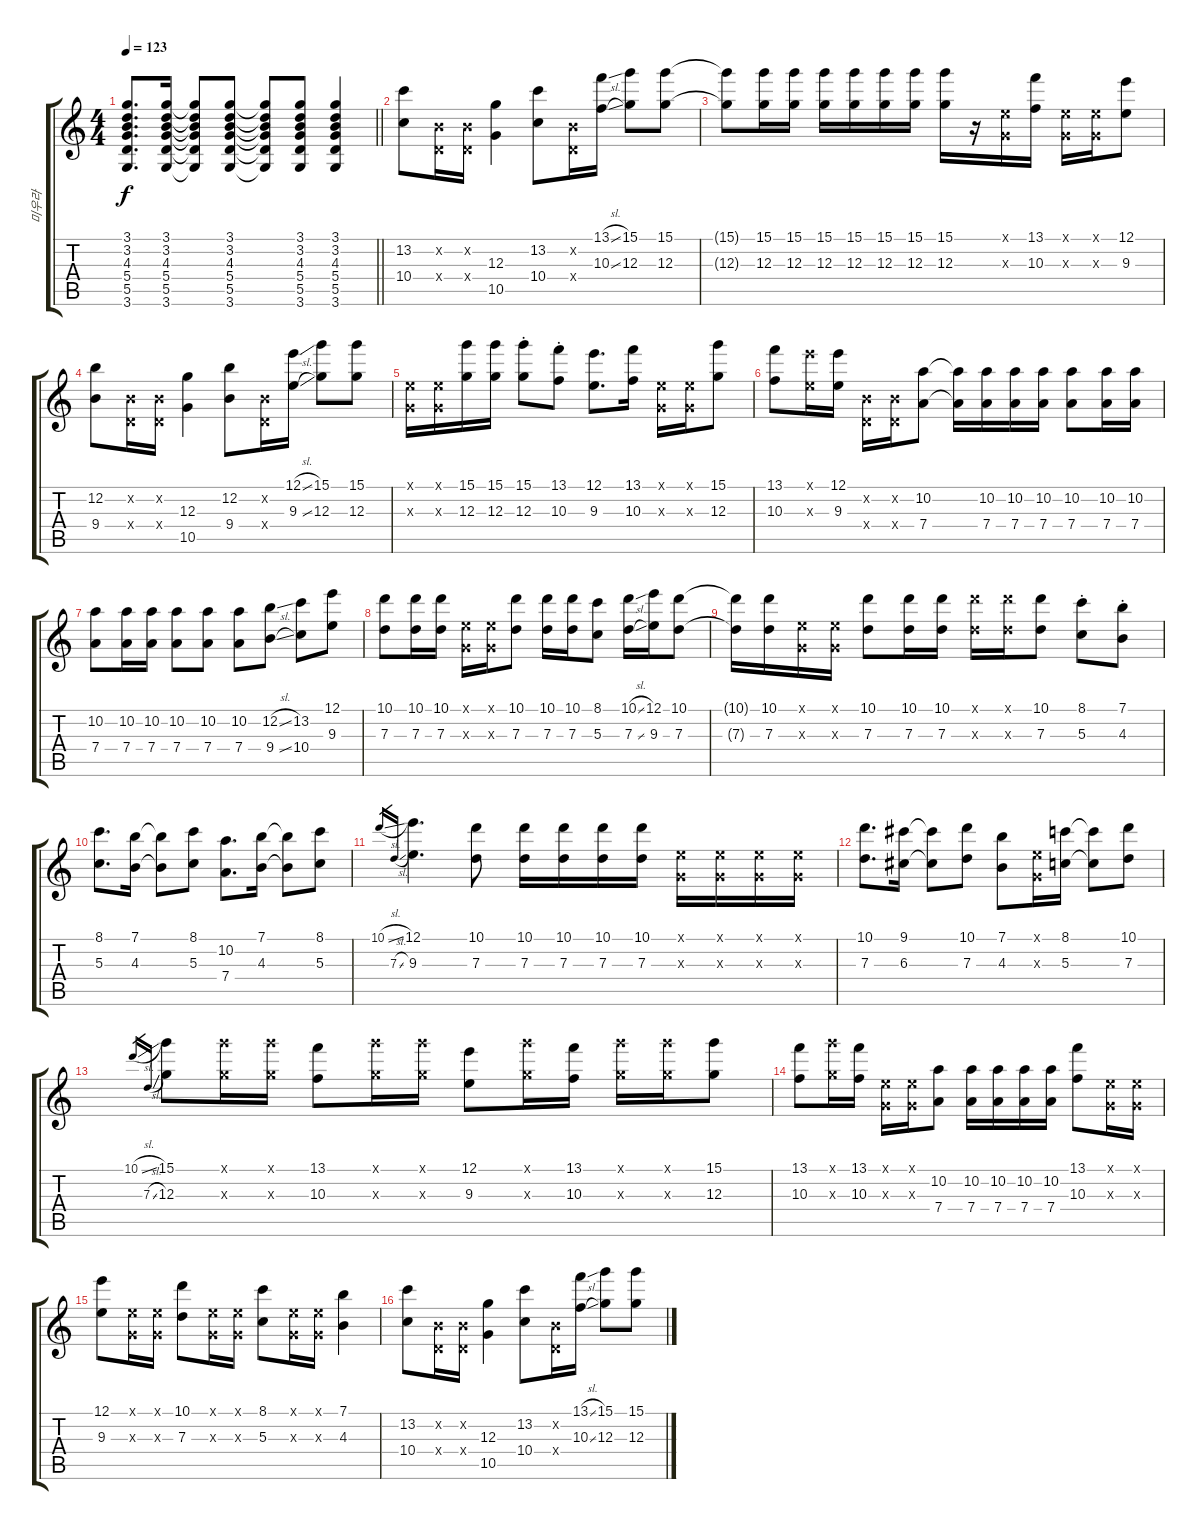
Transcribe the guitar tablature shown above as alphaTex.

\track ("미우라" "미우라") {instrument acousticguitarsteel}
\staff {score tabs}
\tuning (E4 B3 G3 D3 A2 E2) {hide}
\ts (4 4)
\tempo 123
\clef g2
\barLineRight lightlight
\ks c
(3.1 3.2 4.3 5.4 5.5 3.6).8{d dy f} (3.1 3.2 4.3 5.4 5.5 3.6).16 (3.1{t} 3.2{t} 4.3{t} 5.4{t} 5.5{t} 3.6{t}).8 (3.1 3.2 4.3 5.4 5.5 3.6).8 (3.1{t} 3.2{t} 4.3{t} 5.4{t} 5.5{t} 3.6{t}).8 (3.1 3.2 4.3 5.4 5.5 3.6).8 (3.1 3.2 4.3 5.4 5.5 3.6).4 |
(13.2 10.4).8{volume 12} (0.2{x} 0.4{x}).16 (0.2{x} 0.4{x}).16 (12.3 10.5).4 (13.2 10.4).8 (0.2{x} 0.4{x}).16 (13.1{sl} 10.3{sl}).16 (15.1 12.3).8 (15.1 12.3).8 |
(15.1{t} 12.3{t}).8 (15.1 12.3).16 (15.1 12.3).16 (15.1 12.3).16 (15.1 12.3).16 (15.1 12.3).16 (15.1 12.3).16 (15.1 12.3).16 r.16 (0.1{x} 0.3{x}).16 (13.1 10.3).16 (0.1{x} 0.3{x}).16 (0.1{x} 0.3{x}).16 (12.1 9.3).8 |
(12.2 9.4).8 (0.2{x} 0.4{x}).16 (0.2{x} 0.4{x}).16 (12.3 10.5).4 (12.2 9.4).8 (0.2{x} 0.4{x}).16 (12.1{sl} 9.3{sl}).16 (15.1 12.3).8 (15.1 12.3).8 |
(0.1{x} 0.3{x}).16 (0.1{x} 0.3{x}).16 (15.1 12.3).16 (15.1 12.3).16 (15.1{st} 12.3{st}).8 (13.1{st} 10.3{st}).8 (12.1 9.3).8{d} (13.1 10.3).16 (0.1{x} 0.3{x}).16 (0.1{x} 0.3{x}).16 (15.1 12.3).8 |
(13.1 10.3).8 (12.1{x} 9.3{x}).16 (12.1 9.3).16 (0.2{x} 0.4{x}).16 (0.2{x} 0.4{x}).16 (10.2 7.4).8 (10.2{t} 7.4{t}).16 (10.2 7.4).16 (10.2 7.4).16 (10.2 7.4).16 (10.2 7.4).8 (10.2 7.4).16 (10.2 7.4).16 |
(10.2 7.4).8 (10.2 7.4).16 (10.2 7.4).16 (10.2 7.4).8 (10.2 7.4).8 (10.2 7.4).8 (12.2{sl} 9.4{sl}).8 (13.2 10.4).8 (12.1 9.3).8 |
(10.1 7.3).8 (10.1 7.3).16 (10.1 7.3).16 (0.1{x} 0.3{x}).16 (0.1{x} 0.3{x}).16 (10.1 7.3).8 (10.1 7.3).16 (10.1 7.3).16 (8.1 5.3).8 (10.1{sl} 7.3{sl}).16 (12.1 9.3).16 (10.1 7.3).8 |
(10.1{t} 7.3{t}).16 (10.1 7.3).16 (0.1{x} 0.3{x}).16 (0.1{x} 0.3{x}).16 (10.1 7.3).8 (10.1 7.3).16 (10.1 7.3).16 (10.1{x} 7.3{x}).16 (10.1{x} 7.3{x}).16 (10.1 7.3).8 (8.1{st} 5.3{st}).8 (7.1{st} 4.3{st}).8 |
(8.1 5.3).8{d} (7.1 4.3).16 (7.1{t} 4.3{t}).8 (8.1 5.3).8 (10.2 7.4).8{d} (7.1 4.3).16 (7.1{t} 4.3{t}).8 (8.1 5.3).8 |
10.1{sl}.16{gr} 7.3{sl}.16{gr} (12.1 9.3).4{d} (10.1 7.3).8 (10.1 7.3).16 (10.1 7.3).16 (10.1 7.3).16 (10.1 7.3).16 (0.1{x} 0.3{x}).16 (0.1{x} 0.3{x}).16 (0.1{x} 0.3{x}).16 (0.1{x} 0.3{x}).16 |
(10.1 7.3).8{d} (9.1 6.3).16 (9.1{t} 6.3{t}).8 (10.1 7.3).8 (7.1 4.3).8 (0.1{x} 0.3{x}).16 (8.1 5.3).16 (8.1{t} 5.3{t}).8 (10.1 7.3).8 |
10.1{sl}.16{gr} 7.3{sl}.16{gr} (15.1 12.3).8 (15.1{x} 12.3{x}).16 (15.1{x} 12.3{x}).16 (13.1 10.3).8 (15.1{x} 12.3{x}).16 (15.1{x} 12.3{x}).16 (12.1 9.3).8 (15.1{x} 12.3{x}).16 (13.1 10.3).16 (15.1{x} 12.3{x}).16 (15.1{x} 12.3{x}).16 (15.1 12.3).8 |
(13.1 10.3).8 (15.1{x} 12.3{x}).16 (13.1 10.3).16 (0.1{x} 0.3{x}).16 (0.1{x} 0.3{x}).16 (10.2 7.4).8 (10.2 7.4).16 (10.2 7.4).16 (10.2 7.4).16 (10.2 7.4).16 (13.1 10.3).8 (0.1{x} 0.3{x}).16 (0.1{x} 0.3{x}).16 |
(12.1 9.3).8 (0.1{x} 0.3{x}).16 (0.1{x} 0.3{x}).16 (10.1 7.3).8 (0.1{x} 0.3{x}).16 (0.1{x} 0.3{x}).16 (8.1 5.3).8 (0.1{x} 0.3{x}).16 (0.1{x} 0.3{x}).16 (7.1 4.3).4 |
(13.2 10.4).8 (0.2{x} 0.4{x}).16 (0.2{x} 0.4{x}).16 (12.3 10.5).4 (13.2 10.4).8 (0.2{x} 0.4{x}).16 (13.1{sl} 10.3{sl}).16 (15.1 12.3).8 (15.1 12.3).8
